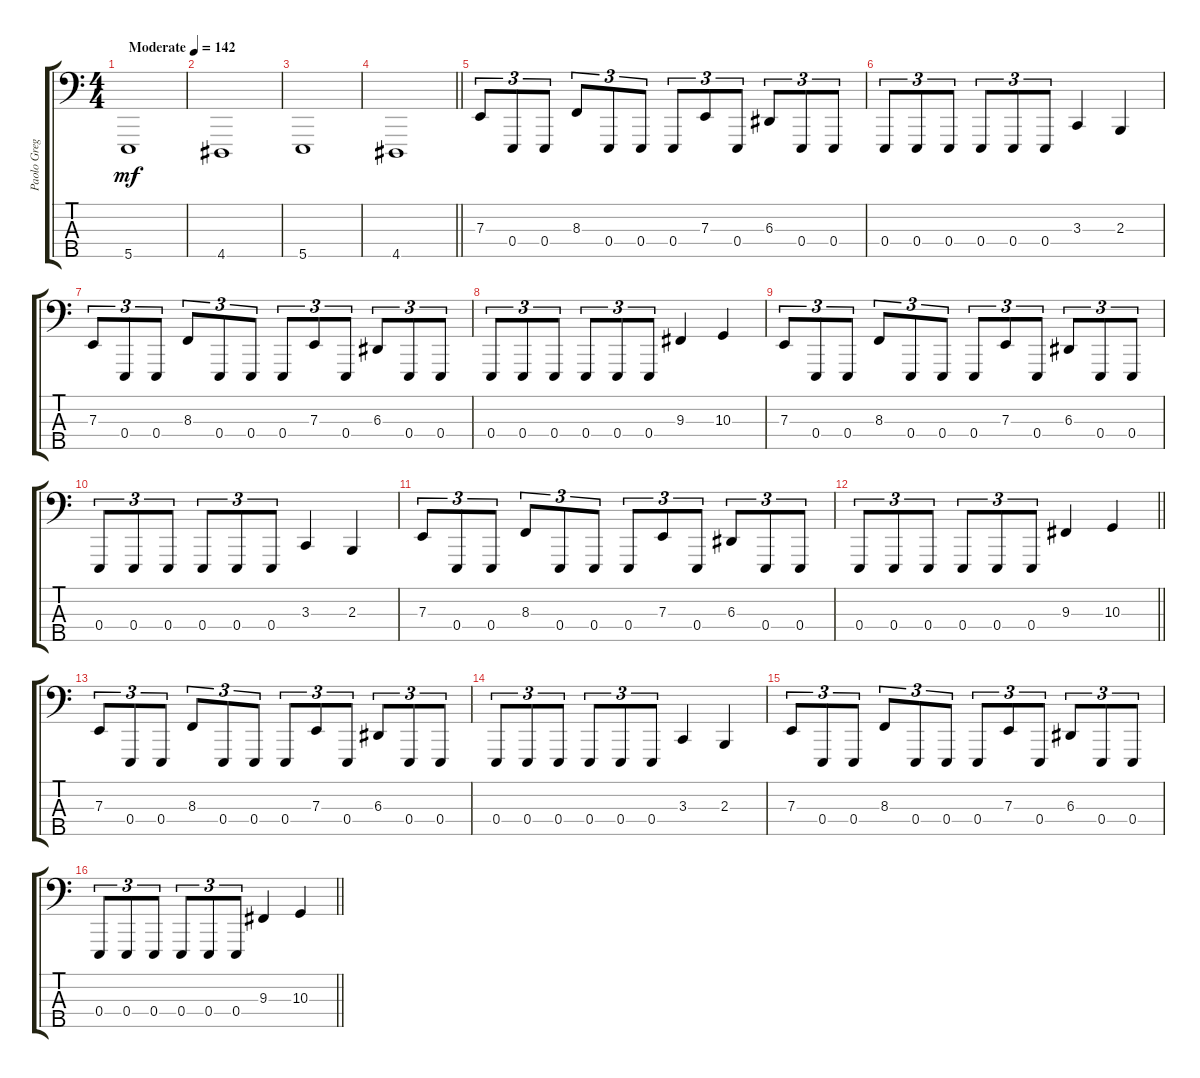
\track ("Paolo Gregoletto" "Paolo Greg") {instrument clavinet}
\staff {score tabs}
\tuning (G2 D2 A1 E1 B0) {hide}
\ts (4 4)
\section ("" "")
\tempo (142 "Moderate")
\clef f4
\ks c
5.5.1{dy mf instrument clavinet} |
4.5.1 |
5.5.1 |
\barLineRight lightlight
4.5.1 |
\section ("" "")
7.3.8{tu (3 2)} 0.4.8{tu (3 2)} 0.4.8{tu (3 2)} 8.3.8{tu (3 2)} 0.4.8{tu (3 2)} 0.4.8{tu (3 2)} 0.4.8{tu (3 2)} 7.3.8{tu (3 2)} 0.4.8{tu (3 2)} 6.3.8{tu (3 2)} 0.4.8{tu (3 2)} 0.4.8{tu (3 2)} |
0.4.8{tu (3 2)} 0.4.8{tu (3 2)} 0.4.8{tu (3 2)} 0.4.8{tu (3 2)} 0.4.8{tu (3 2)} 0.4.8{tu (3 2)} 3.3.4 2.3.4 |
7.3.8{tu (3 2)} 0.4.8{tu (3 2)} 0.4.8{tu (3 2)} 8.3.8{tu (3 2)} 0.4.8{tu (3 2)} 0.4.8{tu (3 2)} 0.4.8{tu (3 2)} 7.3.8{tu (3 2)} 0.4.8{tu (3 2)} 6.3.8{tu (3 2)} 0.4.8{tu (3 2)} 0.4.8{tu (3 2)} |
0.4.8{tu (3 2)} 0.4.8{tu (3 2)} 0.4.8{tu (3 2)} 0.4.8{tu (3 2)} 0.4.8{tu (3 2)} 0.4.8{tu (3 2)} 9.3.4 10.3.4 |
7.3.8{tu (3 2)} 0.4.8{tu (3 2)} 0.4.8{tu (3 2)} 8.3.8{tu (3 2)} 0.4.8{tu (3 2)} 0.4.8{tu (3 2)} 0.4.8{tu (3 2)} 7.3.8{tu (3 2)} 0.4.8{tu (3 2)} 6.3.8{tu (3 2)} 0.4.8{tu (3 2)} 0.4.8{tu (3 2)} |
0.4.8{tu (3 2)} 0.4.8{tu (3 2)} 0.4.8{tu (3 2)} 0.4.8{tu (3 2)} 0.4.8{tu (3 2)} 0.4.8{tu (3 2)} 3.3.4 2.3.4 |
7.3.8{tu (3 2)} 0.4.8{tu (3 2)} 0.4.8{tu (3 2)} 8.3.8{tu (3 2)} 0.4.8{tu (3 2)} 0.4.8{tu (3 2)} 0.4.8{tu (3 2)} 7.3.8{tu (3 2)} 0.4.8{tu (3 2)} 6.3.8{tu (3 2)} 0.4.8{tu (3 2)} 0.4.8{tu (3 2)} |
\barLineRight lightlight
0.4.8{tu (3 2)} 0.4.8{tu (3 2)} 0.4.8{tu (3 2)} 0.4.8{tu (3 2)} 0.4.8{tu (3 2)} 0.4.8{tu (3 2)} 9.3.4 10.3.4 |
\section ("" "")
7.3.8{tu (3 2)} 0.4.8{tu (3 2)} 0.4.8{tu (3 2)} 8.3.8{tu (3 2)} 0.4.8{tu (3 2)} 0.4.8{tu (3 2)} 0.4.8{tu (3 2)} 7.3.8{tu (3 2)} 0.4.8{tu (3 2)} 6.3.8{tu (3 2)} 0.4.8{tu (3 2)} 0.4.8{tu (3 2)} |
0.4.8{tu (3 2)} 0.4.8{tu (3 2)} 0.4.8{tu (3 2)} 0.4.8{tu (3 2)} 0.4.8{tu (3 2)} 0.4.8{tu (3 2)} 3.3.4 2.3.4 |
7.3.8{tu (3 2)} 0.4.8{tu (3 2)} 0.4.8{tu (3 2)} 8.3.8{tu (3 2)} 0.4.8{tu (3 2)} 0.4.8{tu (3 2)} 0.4.8{tu (3 2)} 7.3.8{tu (3 2)} 0.4.8{tu (3 2)} 6.3.8{tu (3 2)} 0.4.8{tu (3 2)} 0.4.8{tu (3 2)} |
\barLineRight lightlight
0.4.8{tu (3 2)} 0.4.8{tu (3 2)} 0.4.8{tu (3 2)} 0.4.8{tu (3 2)} 0.4.8{tu (3 2)} 0.4.8{tu (3 2)} 9.3.4 10.3.4
